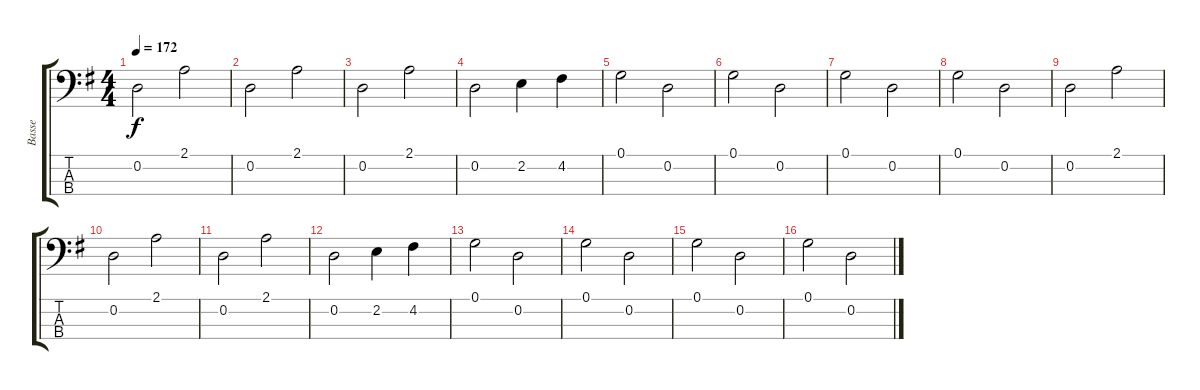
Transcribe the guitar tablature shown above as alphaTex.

\track ("Basse" "Basse") {instrument electricbassfinger}
\staff {score tabs}
\tuning (G2 D2 A1 E1) {hide}
\ts (4 4)
\tempo 172
\clef f4
\ks g
0.2.2{dy f} 2.1.2 |
0.2.2 2.1.2 |
0.2.2 2.1.2 |
0.2.2 2.2.4 4.2.4 |
0.1.2 0.2.2 |
0.1.2 0.2.2 |
0.1.2 0.2.2 |
0.1.2 0.2.2 |
0.2.2 2.1.2 |
0.2.2 2.1.2 |
0.2.2 2.1.2 |
0.2.2 2.2.4 4.2.4 |
0.1.2 0.2.2 |
0.1.2 0.2.2 |
0.1.2 0.2.2 |
0.1.2 0.2.2
